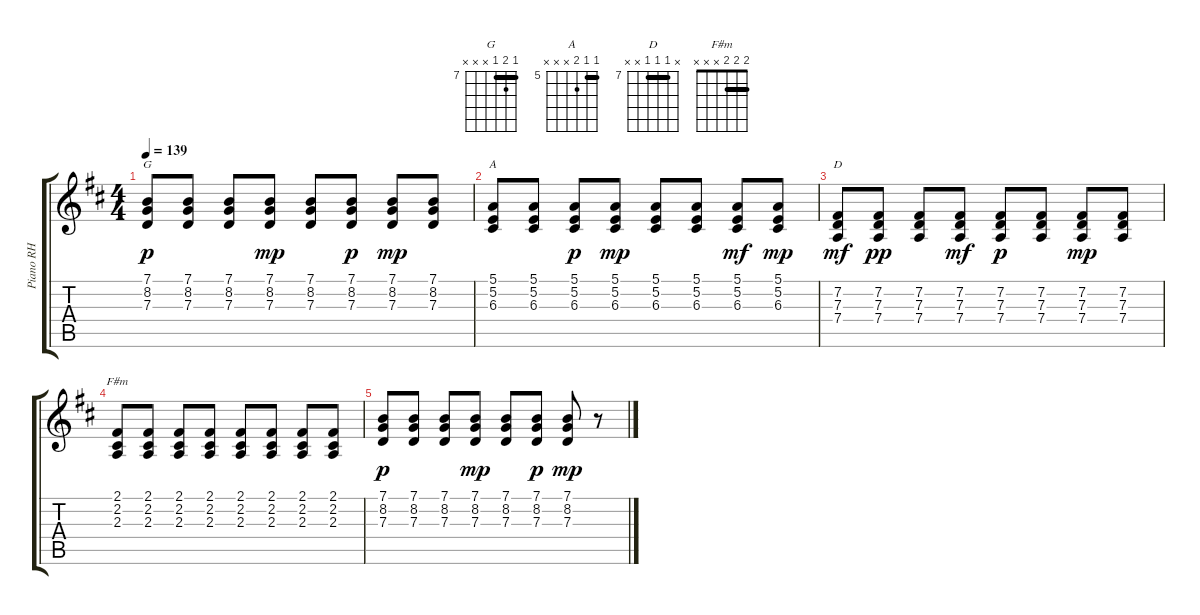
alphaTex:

\track ("Piano RH" "Piano RH") {instrument electricgrandpiano}
\staff {score tabs}
\tuning (E4 B3 G3 D3 A2 E2) {hide}
\chord ("G" 7 8 7 x x x) {firstfret 7 barre 7}
\chord ("A" 5 5 6 x x x) {firstfret 5 barre 5}
\chord ("D" x 7 7 7 x x) {firstfret 7 barre 7}
\chord ("F#m" 2 2 2 x x x) {barre 2}
\ts (4 4)
\tempo 139
\clef g2
\ks d
(7.1 8.2 7.3).8{ch "G" dy p} (7.1 8.2 7.3).8 (7.1 8.2 7.3).8 (7.1 8.2 7.3).8{dy mp} (7.1 8.2 7.3).8 (7.1 8.2 7.3).8{dy p} (7.1 8.2 7.3).8{dy mp} (7.1 8.2 7.3).8 |
(5.1 5.2 6.3).8{ch "A"} (5.1 5.2 6.3).8 (5.1 5.2 6.3).8{dy p} (5.1 5.2 6.3).8{dy mp} (5.1 5.2 6.3).8 (5.1 5.2 6.3).8 (5.1 5.2 6.3).8{dy mf} (5.1 5.2 6.3).8{dy mp} |
(7.2 7.3 7.4).8{ch "D" dy mf} (7.2 7.3 7.4).8{dy pp} (7.2 7.3 7.4).8 (7.2 7.3 7.4).8{dy mf} (7.2 7.3 7.4).8{dy p} (7.2 7.3 7.4).8 (7.2 7.3 7.4).8{dy mp} (7.2 7.3 7.4).8 |
(2.1 2.2 2.3).8{ch "F#m"} (2.1 2.2 2.3).8 (2.1 2.2 2.3).8 (2.1 2.2 2.3).8 (2.1 2.2 2.3).8 (2.1 2.2 2.3).8 (2.1 2.2 2.3).8 (2.1 2.2 2.3).8 |
(7.1 8.2 7.3).8{dy p} (7.1 8.2 7.3).8 (7.1 8.2 7.3).8 (7.1 8.2 7.3).8{dy mp} (7.1 8.2 7.3).8 (7.1 8.2 7.3).8{dy p} (7.1 8.2 7.3).8{dy mp} r.8
